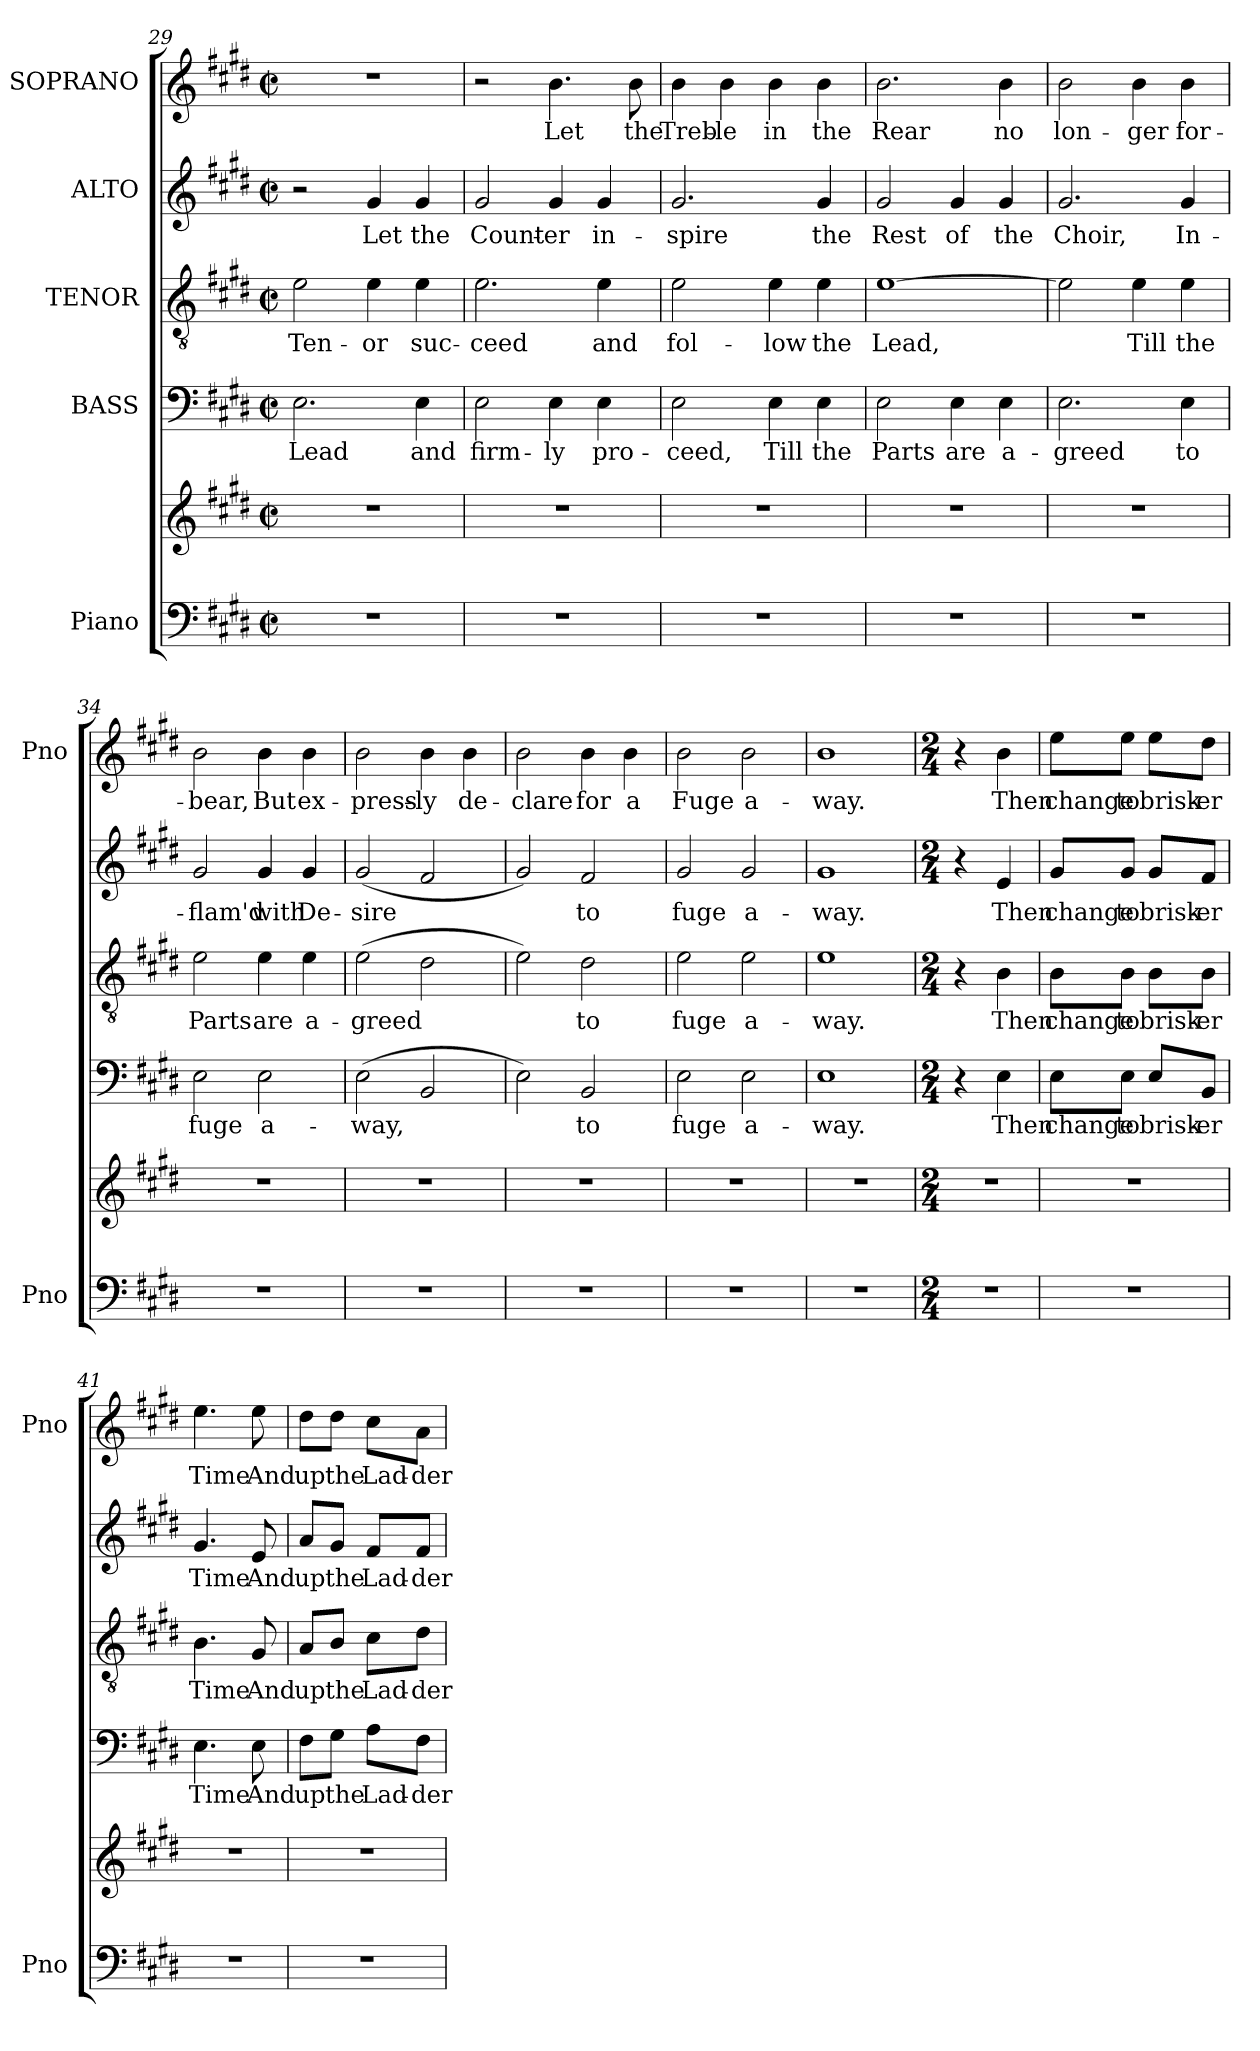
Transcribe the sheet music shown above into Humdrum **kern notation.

**kern	**kern	**kern	**text	**kern	**text	**kern	**text	**kern	**text
*part5	*part5	*part4	*part4	*part3	*part3	*part2	*part2	*part1	*part1
*staff6	*staff5	*staff4	*staff4	*staff3	*staff3	*staff2	*staff2	*staff1	*staff1
*I"Piano	*	*I"BASS	*	*I"TENOR	*	*I"ALTO	*	*I"SOPRANO	*
*I'Pno	*	*	*	*	*	*	*	*I'Pno	*
*clefF4	*clefG2	*clefF4	*	*clefGv2	*	*clefG2	*	*clefG2	*
*k[f#c#g#d#]	*k[f#c#g#d#]	*k[f#c#g#d#]	*	*k[f#c#g#d#]	*	*k[f#c#g#d#]	*	*k[f#c#g#d#]	*
*E:	*E:	*E:	*	*E:	*	*E:	*	*E:	*
*M2/2	*M2/2	*M2/2	*	*M2/2	*	*M2/2	*	*M2/2	*
*met(c|)	*met(c|)	*met(c|)	*	*met(c|)	*	*met(c|)	*	*met(c|)	*
=29	=29	=29	=29	=29	=29	=29	=29	=29	=29
1r	1r	2.E\	Lead	2e\	Ten-	2r	.	1r	.
.	.	.	.	4e\	-or	4g#/	Let	.	.
.	.	4E\	and	4e\	suc-	4g#/	the	.	.
=30	=30	=30	=30	=30	=30	=30	=30	=30	=30
1r	1r	2E\	firm-	2.e\	-ceed	2g#/	Count-	2r	.
.	.	4E\	-ly	.	.	4g#/	-er	4.b\	Let
.	.	4E\	pro-	4e\	and	4g#/	in-	.	.
.	.	.	.	.	.	.	.	8b\	the
!!LO:LB:g=z
=31	=31	=31	=31	=31	=31	=31	=31	=31	=31
1r	1r	2E\	-ceed,	2e\	fol-	2.g#/	-spire	4b\	Treb-
.	.	.	.	.	.	.	.	4b\	-le
.	.	4E\	Till	4e\	-low	.	.	4b\	in
.	.	4E\	the	4e\	the	4g#/	the	4b\	the
=32	=32	=32	=32	=32	=32	=32	=32	=32	=32
1r	1r	2E\	Parts	[1e	Lead,	2g#/	Rest	2.b\	Rear
.	.	4E\	are	.	.	4g#/	of	.	.
.	.	4E\	a-	.	.	4g#/	the	4b\	no
=33	=33	=33	=33	=33	=33	=33	=33	=33	=33
1r	1r	2.E\	-greed	2e\]	.	2.g#/	Choir,	2b\	lon-
.	.	.	.	4e\	Till	.	.	4b\	-ger
.	.	4E\	to	4e\	the	4g#/	In-	4b\	for-
=34	=34	=34	=34	=34	=34	=34	=34	=34	=34
1r	1r	2E\	fuge	2e\	Parts	2g#/	-flam'd	2b\	-bear,
.	.	2E\	a-	4e\	are	4g#/	with	4b\	But
.	.	.	.	4e\	a-	4g#/	De-	4b\	ex-
=35	=35	=35	=35	=35	=35	=35	=35	=35	=35
1r	1r	(2E\	-way,	(2e\	-greed	(2g#/	-sire	2b\	-press-
.	.	2BB/	.	2d#\	.	2f#/	.	4b\	-ly
.	.	.	.	.	.	.	.	4b\	de-
=36	=36	=36	=36	=36	=36	=36	=36	=36	=36
1r	1r	2E\)	.	2e\)	.	2g#/)	.	2b\	-clare
.	.	2BB/	to	2d#\	to	2f#/	to	4b\	for
.	.	.	.	.	.	.	.	4b\	a
!!LO:PB:g=z
=37	=37	=37	=37	=37	=37	=37	=37	=37	=37
1r	1r	2E\	fuge	2e\	fuge	2g#/	fuge	2b\	Fuge
.	.	2E\	a-	2e\	a-	2g#/	a-	2b\	a-
=38	=38	=38	=38	=38	=38	=38	=38	=38	=38
1r	1r	1E	-way.	1e	-way.	1g#	-way.	1b	-way.
=39	=39	=39	=39	=39	=39	=39	=39	=39	=39
*M2/4	*M2/4	*M2/4	*	*M2/4	*	*M2/4	*	*M2/4	*
2r	2r	4r	.	4r	.	4r	.	4r	.
.	.	4E\	Then	4B\	Then	4e/	Then	4b\	Then
=40	=40	=40	=40	=40	=40	=40	=40	=40	=40
2r	2r	8E\L	change	8B\L	change	8g#/L	change	8ee\L	change
.	.	8E\J	to	8B\J	to	8g#/J	to	8ee\J	to
.	.	8E/L	brisk-	8B\L	brisk-	8g#/L	brisk-	8ee\L	brisk-
.	.	8BB/J	-er	8B\J	-er	8f#/J	-er	8dd#\J	-er
=41	=41	=41	=41	=41	=41	=41	=41	=41	=41
2r	2r	4.E\	Time	4.B\	Time	4.g#/	Time	4.ee\	Time
.	.	8E\	And	8G#/	And	8e/	And	8ee\	And
=42	=42	=42	=42	=42	=42	=42	=42	=42	=42
2r	2r	8F#\L	up	8A/L	up	8a/L	up	8dd#\L	up
.	.	8G#\J	the	8B/J	the	8g#/J	the	8dd#\J	the
.	.	8A\L	Lad-	8c#\L	Lad-	8f#/L	Lad-	8cc#\L	Lad-
.	.	8F#\J	-der	8d#\J	-der	8f#/J	-der	8a\J	-der
=	=	=	=	=	=	=	=	=	=
*-	*-	*-	*-	*-	*-	*-	*-	*-	*-
